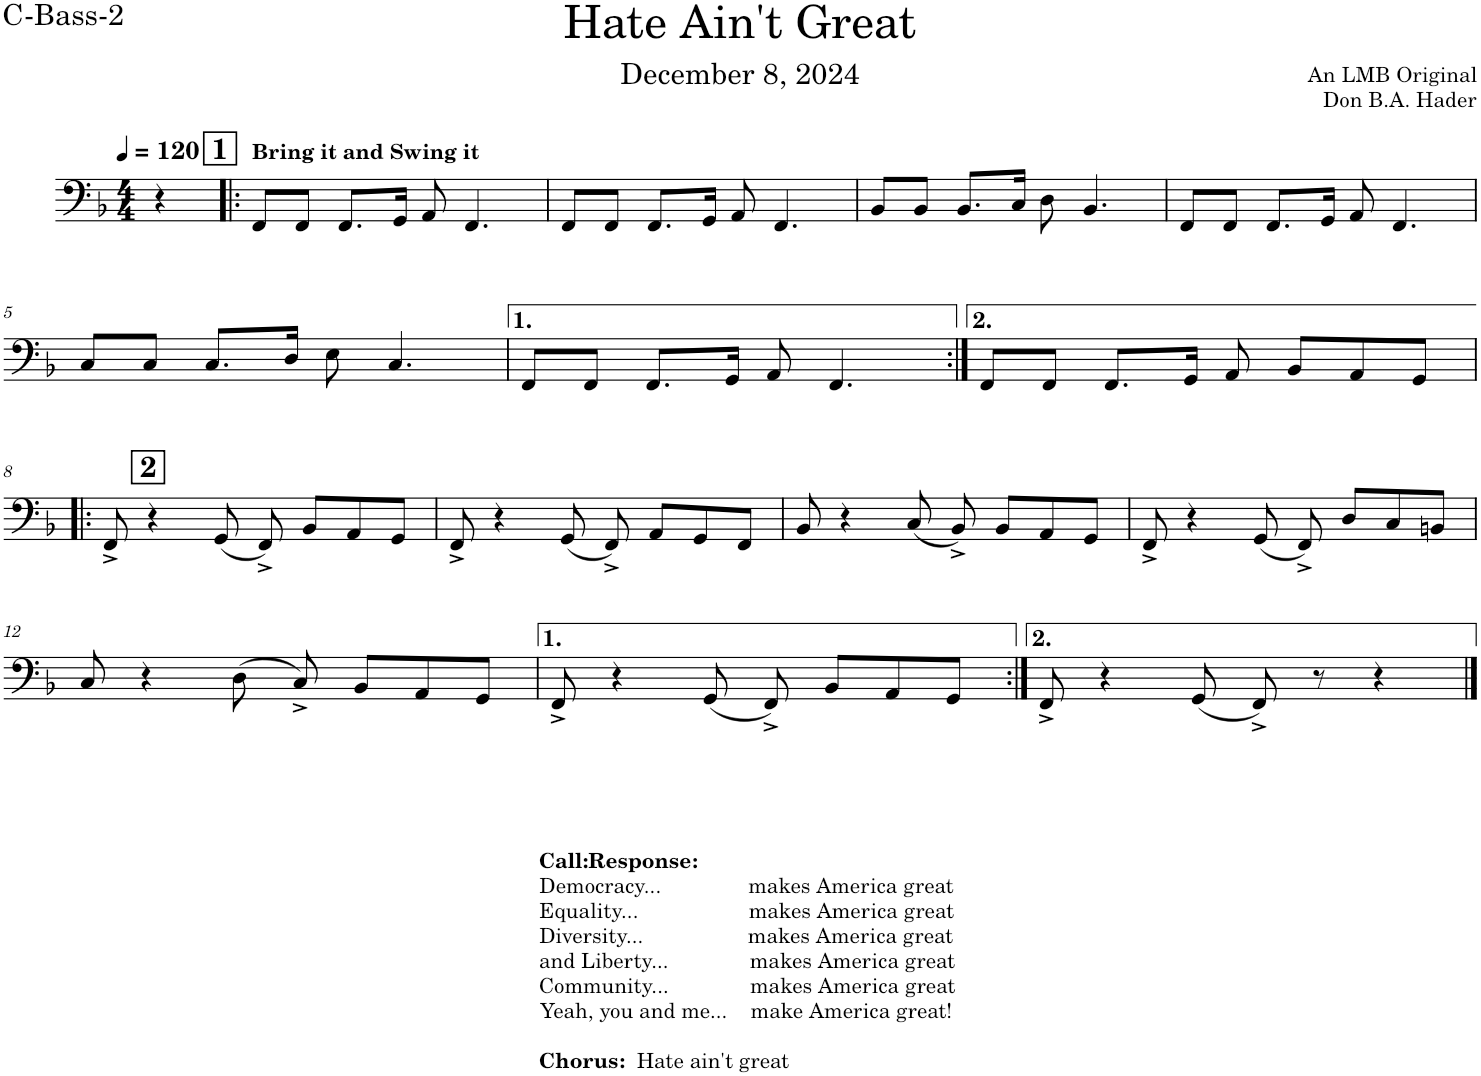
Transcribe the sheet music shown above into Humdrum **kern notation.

**kern
*part1
*staff1
*I"C Bass 2
*I'Bass-2
*clefF4
*k[b-]
*M4/4
*MM120
=
4r
!!LO:REH:place=s1:a:B:cj:fs=14:t=1
=1!|:
!LO:TX:a:B:t=Bring it and Swing it
8FF/L
8FF/J
8.FF/L
16GG/Jk
8AA/
4.FF/
=2
8FF/L
8FF/J
8.FF/L
16GG/Jk
8AA/
4.FF/
=3
8BB-/L
8BB-/J
8.BB-/L
16C/Jk
8D\
4.BB-/
=4
8FF/L
8FF/J
8.FF/L
16GG/Jk
8AA/
4.FF/
!!LO:LB:g=z
=5
8C/L
8C/J
8.C/L
16D/Jk
8E\
4.C/
=6
8FF/L
8FF/J
8.FF/L
16GG/Jk
8AA/
4.FF/
=7:|!
8FF/L
8FF/J
8.FF/L
16GG/Jk
8AA/
8BB-/L
8AA/
8GG/J
!!LO:LB:g=z
!!LO:REH:place=s1:a:B:cj:fs=14:t=2:qo=0.5
=8!|:
8FF^/
4r
(8GG/
8FF^</)
8BB-/L
8AA/
8GG/J
=9
8FF^/
4r
(8GG/
8FF^</)
8AA/L
8GG/
8FF/J
=10
8BB-/
4r
(8C/
8BB-^/)
8BB-/L
8AA/
8GG/J
=11
8FF^/
4r
(8GG/
8FF^</)
8D/L
8C/
8BBn/J
!!LO:LB:g=z
=12
8C/
4r
(8D\
8C^/)
8BB-/L
8AA/
8GG/J
=13
8FF^/
4r
(8GG/
8FF^</)
8BB-/L
8AA/
8GG/J
=14:|!
8FF^/
4r
(8GG/
8FF^</)
8r
4r
==
*-
